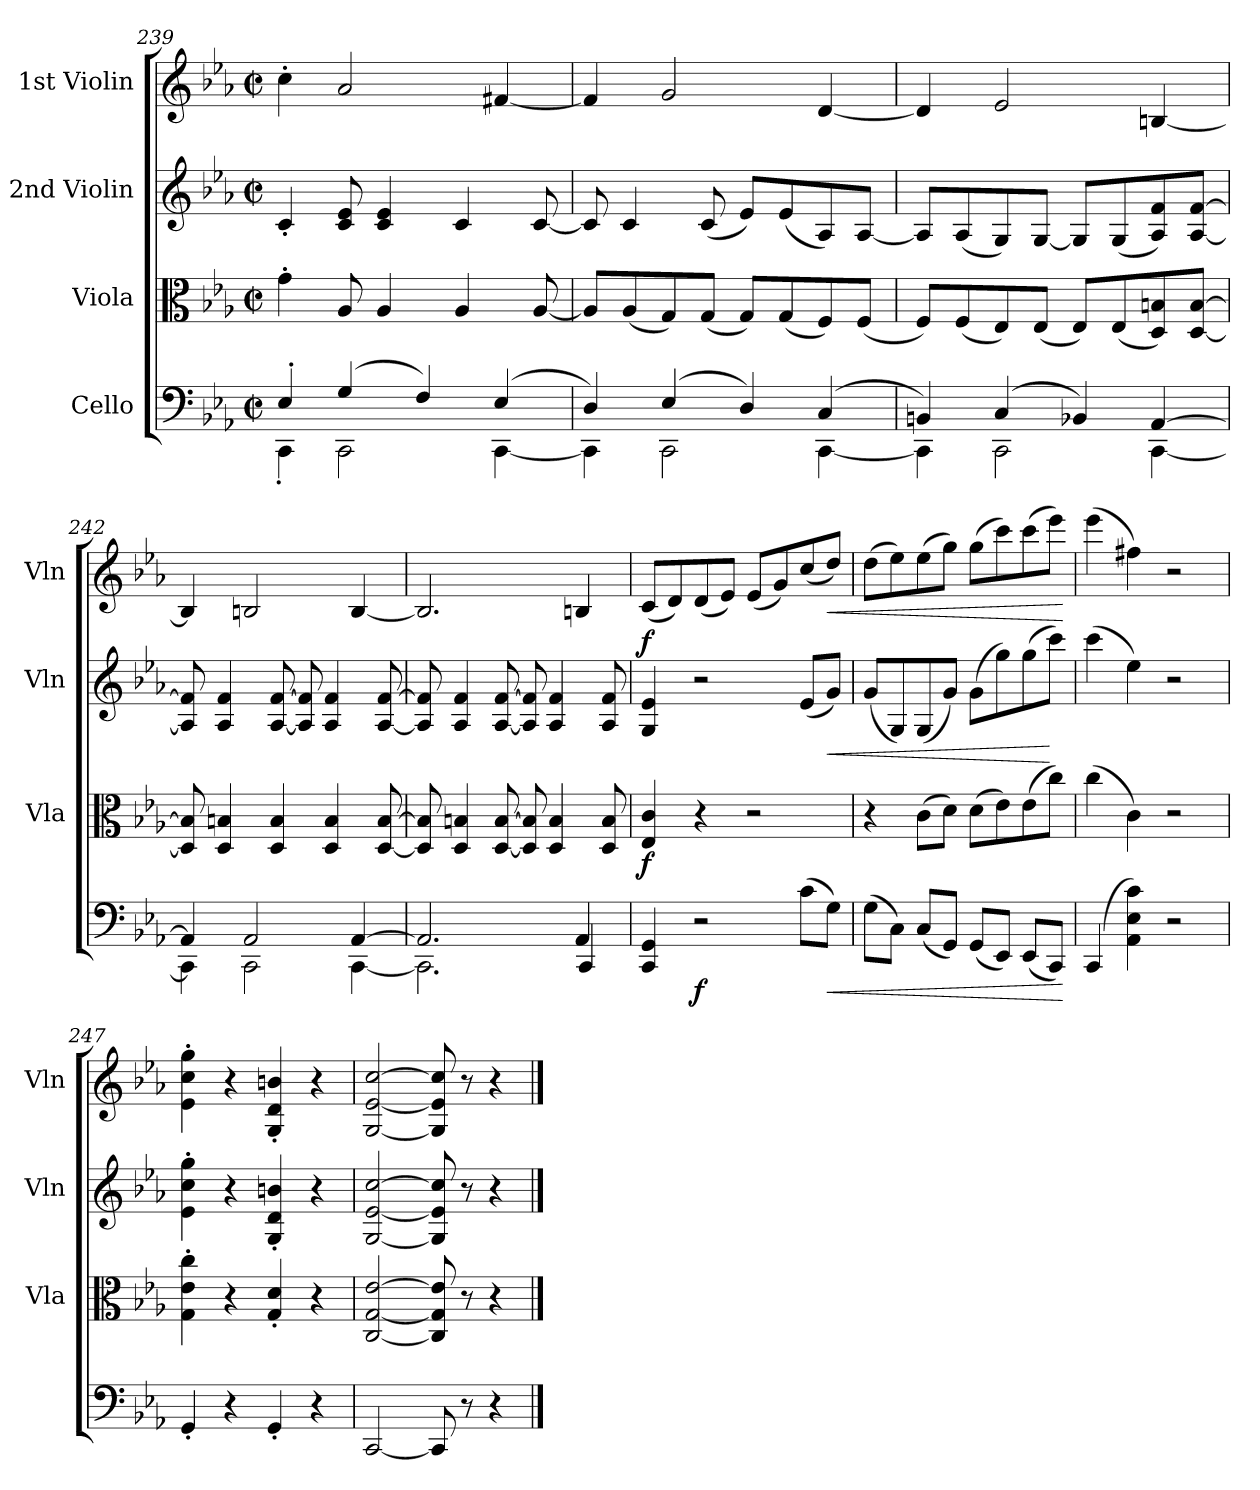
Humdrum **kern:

**kern	**dynam	**kern	**dynam	**kern	**dynam	**kern	**dynam
*part4	*part4	*part3	*part3	*part2	*part2	*part1	*part1
*staff4	*staff4	*staff3	*staff3	*staff2	*staff2	*staff1	*staff1
*I"Cello	*	*I"Viola	*	*I"2nd Violin	*	*I"1st Violin	*
*	*	*I'Vla	*	*I'Vln	*	*I'Vln	*
*clefF4	*	*clefC3	*	*clefG2	*	*clefG2	*
*k[b-e-a-]	*	*k[b-e-a-]	*	*k[b-e-a-]	*	*k[b-e-a-]	*
*c:	*	*c:	*	*c:	*	*c:	*
*M2/2	*	*M2/2	*	*M2/2	*	*M2/2	*
*met(c|)	*	*met(c|)	*	*met(c|)	*	*met(c|)	*
=239	=239	=239	=239	=239	=239	=239	=239
*^	*	*	*	*	*	*	*
4E-'/	4CC'\	.	4g'\	.	4c'/	.	4cc'\	.
(4G/	2CC\	.	8A-/	.	8c/ 8e-/	.	2a-/	.
.	.	.	4A-/	.	4c/ 4e-/	.	.	.
4F/)	.	.	.	.	.	.	.	.
.	.	.	4A-/	.	4c/	.	.	.
(4E-/	[4CC\	.	.	.	.	.	[4f#X/	.
.	.	.	[8A-/	.	[8c/	.	.	.
=240	=240	=240	=240	=240	=240	=240	=240	=240
4D/)	4CC\]	.	8A-/L]	.	8c/]	.	4f#/]	.
.	.	.	(8A-/	.	4c/	.	.	.
(4E-/	2CC\	.	8G/)	.	.	.	2g/	.
.	.	.	(8G/J	.	(8c/	.	.	.
4D/)	.	.	8G/L)	.	8e-/L)	.	.	.
.	.	.	(8G/	.	(8e-/	.	.	.
(4C/	[4CC\	.	8F/)	.	8A-/)	.	[4d/	.
.	.	.	(8F/J	.	[8A-/J	.	.	.
=241	=241	=241	=241	=241	=241	=241	=241	=241
4BBn/)	4CC\]	.	8F/L)	.	8A-/L]	.	4d/]	.
.	.	.	(8F/	.	(8A-/	.	.	.
(4C/	2CC\	.	8E-/)	.	8G/)	.	2e-/	.
.	.	.	(8E-/J	.	[8G/J	.	.	.
4BB-X/)	.	.	8E-/L)	.	8G/L]	.	.	.
.	.	.	(8E-/	.	(8G/	.	.	.
[4AA-/	[4CC\	.	8D/ 8Bn/)	.	8A-/ 8f/)	.	[4Bn/	.
.	.	.	[8D/ [8B/J	.	[8A-/ [8f/J	.	.	.
=242	=242	=242	=242	=242	=242	=242	=242	=242
4AA-/]	4CC\]	.	8D]/ 8B]/	.	8A-]/ 8f]/	.	4B/]	.
.	.	.	4D/ 4Bn/	.	4A-/ 4f/	.	.	.
2AA-/	2CC\	.	.	.	.	.	2Bn/	.
.	.	.	4D/ 4B/	.	[8A-/ [8f/	.	.	.
.	.	.	.	.	8A-]/ 8f]/	.	.	.
.	.	.	4D/ 4B/	.	4A-/ 4f/	.	.	.
[4AA-/	[4CC\	.	.	.	.	.	[4B/	.
.	.	.	[8D/ [8B/	.	[8A-/ [8f/	.	.	.
=243	=243	=243	=243	=243	=243	=243	=243	=243
2.AA-/]	2.CC\]	.	8D]/ 8B]/	.	8A-]/ 8f]/	.	2.B/]	.
.	.	.	4D/ 4Bn/	.	4A-/ 4f/	.	.	.
.	.	.	[8D/ [8B/	.	[8A-/ [8f/	.	.	.
.	.	.	8D]/ 8B]/	.	8A-]/ 8f]/	.	.	.
.	.	.	4D/ 4B/	.	4A-/ 4f/	.	.	.
4AA-/	4CC/	.	.	.	.	.	4Bn/	.
.	.	.	8D/ 8B/	.	8A-/ 8f/	.	.	.
*v	*v	*	*	*	*	*	*	*
=244	=244	=244	=244	=244	=244	=244	=244
!	!	!	!LO:DY:b	!	!LO:DY:a	!	!
4CC/ 4GG/	.	4E-/ 4c/	f	4G/ 4e-/	f	(8c/L	.
.	.	.	.	.	.	8d/)	.
!	!LO:DY:b	!	!	!	!	!	!
2r	f	4r	.	2r	.	(8d/	.
.	.	.	.	.	.	8e-/J)	.
.	.	2r	.	.	.	(8e-/L	.
.	.	.	.	.	.	8g/)	.
(8c\L	.	.	.	(8e-/L	.	(8cc/	.
!	!LO:HP:b	!	!	!	!LO:HP:b	!	!LO:HP:b
8G\J)	<	.	.	8g/J)	<	8dd/J)	<
=245	=245	=245	=245	=245	=245	=245	=245
(8G\L	.	4r	.	(8g/L	.	(8dd\L	.
8C\J)	.	.	.	8G/)	.	8ee-\)	.
(8C/L	.	(8c\L	.	(8G/	.	(8ee-\	.
8GG/J)	.	8d\J)	.	8g/J)	.	8gg\J)	.
(8GG/L	.	(8d\L	.	(8g\L	.	(8gg\L	.
8EE-/J)	.	8e-\)	.	8gg\)	.	8ccc\)	.
(8EE-/L	.	(8e-\	.	(8gg\	.	(8ccc\	.
8CC/J)	.	8cc\J)	.	8ccc\J)	[	8eee-\J)	.
.	[	.	.	.	.	.	[
=246	=246	=246	=246	=246	=246	=246	=246
(4CC/	.	(4cc\	.	(4ccc\	.	(4eee-\	.
4AA-\ 4E-\ 4c\)	.	4c\)	.	4ee-\)	.	4ff#X\)	.
2r	.	2r	.	2r	.	2r	.
=247	=247	=247	=247	=247	=247	=247	=247
4GG'/	.	4G'\ 4e-'\ 4cc'\	.	4e-'\ 4cc'\ 4gg'\	.	4e-'\ 4cc'\ 4gg'\	.
4r	.	4r	.	4r	.	4r	.
4GG'/	.	4G'/ 4d'/	.	4G'/ 4d'/ 4bn'/	.	4G'/ 4d'/ 4bn'/	.
4r	.	4r	.	4r	.	4r	.
=248	=248	=248	=248	=248	=248	=248	=248
[2CC/	.	[2C/ [2G/ [2e-/	.	[2G/ [2e-/ [2cc/	.	[2G/ [2e-/ [2cc/	.
8CC/]	.	8C]/ 8G]/ 8e-]/	.	8G]/ 8e-]/ 8cc]/	.	8G]/ 8e-]/ 8cc]/	.
8r	.	8r	.	8r	.	8r	.
4r	.	4r	.	4r	.	4r	.
==	==	==	==	==	==	==	==
*-	*-	*-	*-	*-	*-	*-	*-
